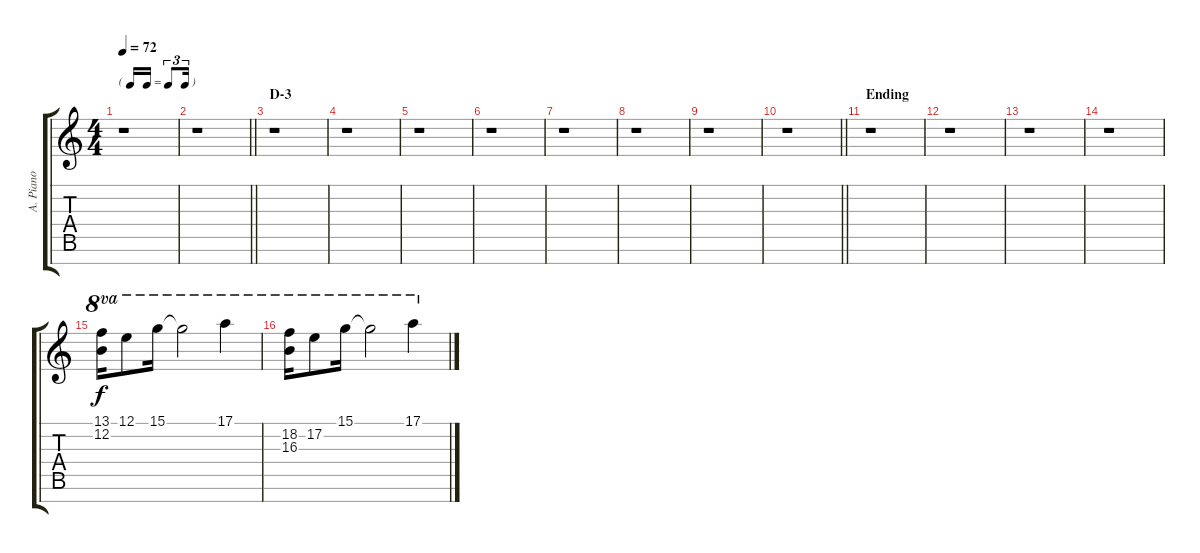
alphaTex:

\track ("A. Piano" "A. Piano") {instrument acousticgrandpiano}
\staff {score tabs}
\tuning (E5 B4 G4 D4 A3 E3 B2) {hide}
\ts (4 4)
\tf triplet16th
\tempo 72
\clef g2
\ks c
r.1{dy f} |
\barLineRight lightlight
r.1 |
\section ("" "D-3")
r.1 |
r.1 |
r.1 |
r.1 |
r.1 |
r.1 |
r.1 |
\barLineRight lightlight
r.1 |
\section ("" "Ending")
r.1 |
r.1 |
r.1 |
r.1 |
(13.1 12.2).16{ot 8va} 12.1.8{ot 8va} 15.1.16{ot 8va} 15.1{t}.2{ot 8va} 17.1.4{ot 8va} |
(18.2 16.3).16{ot 8va} 17.2.8{ot 8va} 15.1.16{ot 8va} 15.1{t}.2{ot 8va} 17.1.4{ot 8va}
